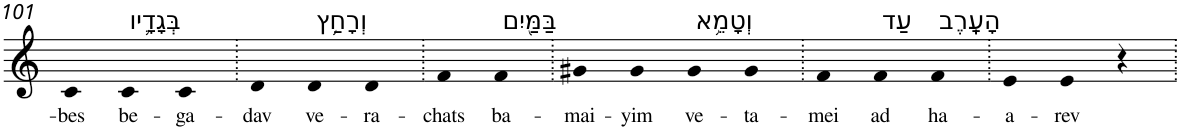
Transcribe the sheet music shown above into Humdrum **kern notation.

**kern	**text
*part1	*part1
*staff1	*staff1
*I"Piano	*
*I'Pno	*
!!LO:PB:g=z
*clefG2	*
*k[]	*
=101	=101
!	!LO:LY:b
4c	-bes
!LO:TX:a:t=בְּגָדָ֛יו	!
!	!LO:LY:b
4c	be-
!	!LO:LY:b
4c	-ga-
=102.	=102.
!	!LO:LY:b
4d	-dav
!LO:TX:a:t=וְרָחַ֥ץ	!
!	!LO:LY:b
4d	ve-
!	!LO:LY:b
4d	-ra-
=103.	=103.
!	!LO:LY:b
4f	-chats
!LO:TX:a:t=בַּמַּ֖יִם	!
!	!LO:LY:b
4f	ba-
=104.	=104.
!	!LO:LY:b
4g#X	-mai-
!	!LO:LY:b
4g#	-yim
!LO:TX:a:t=וְטָמֵ֥א	!
!	!LO:LY:b
4g#	ve-
!	!LO:LY:b
4g#	-ta-
=105.	=105.
!	!LO:LY:b
4f	-mei
!LO:TX:a:t=עַד	!
!	!LO:LY:b
4f	ad
!LO:TX:a:t=הָעָֽרֶב	!
!	!LO:LY:b
4f	ha-
=106.	=106.
!	!LO:LY:b
4e	-a-
!	!LO:LY:b
4e	-rev
4r	.
=.	=.
*-	*-
